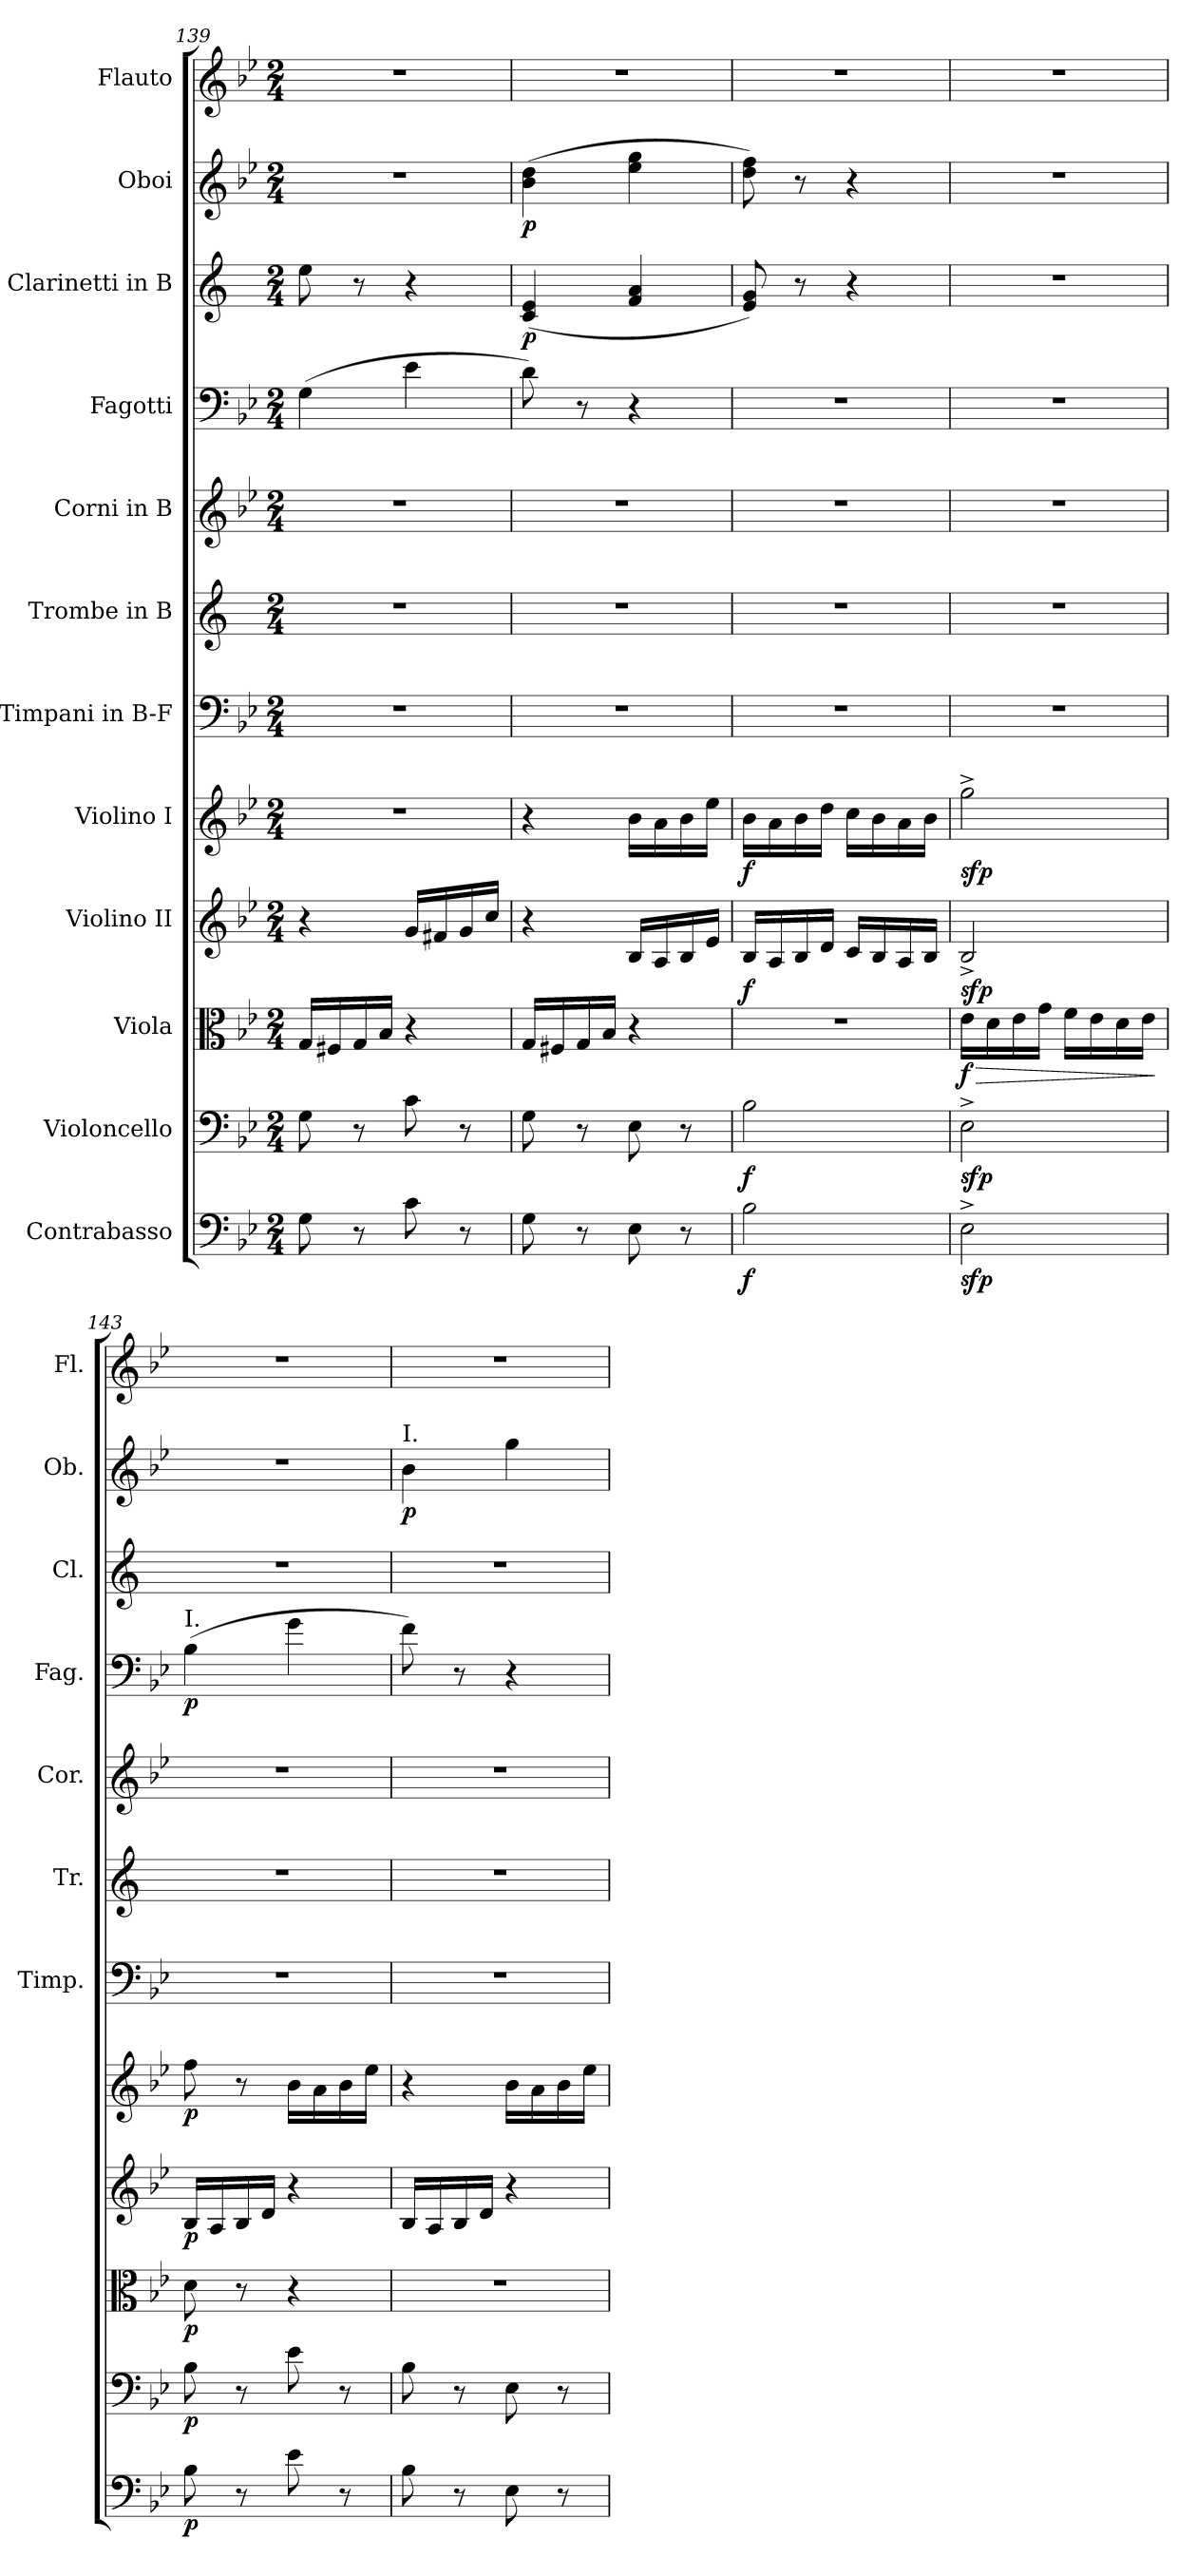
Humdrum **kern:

**kern	**dynam	**kern	**dynam	**kern	**dynam	**kern	**dynam	**kern	**dynam	**kern	**kern	**kern	**kern	**dynam	**kern	**dynam	**kern	**dynam	**kern
*part12	*part12	*part11	*part11	*part10	*part10	*part9	*part9	*part8	*part8	*part7	*part6	*part5	*part4	*part4	*part3	*part3	*part2	*part2	*part1
*staff12	*staff12	*staff11	*staff11	*staff10	*staff10	*staff9	*staff9	*staff8	*staff8	*staff7	*staff6	*staff5	*staff4	*staff4	*staff3	*staff3	*staff2	*staff2	*staff1
*I"Contrabasso	*	*I"Violoncello	*	*I"Viola	*	*I"Violino II	*	*I"Violino I	*	*I"Timpani in B-F	*I"Trombe in B	*I"Corni in B	*I"Fagotti	*	*I"Clarinetti in B	*	*I"Oboi	*	*I"Flauto
*	*	*	*	*	*	*	*	*	*	*I'Timp.	*I'Tr.	*I'Cor.	*I'Fag.	*	*I'Cl.	*	*I'Ob.	*	*I'Fl.
*clefF4	*	*clefF4	*	*clefC3	*	*clefG2	*	*clefG2	*	*clefF4	*clefG2	*clefG2	*clefF4	*	*clefG2	*	*clefG2	*	*clefG2
*ITrd7c12	*	*	*	*	*	*	*	*	*	*	*ITrd1c2	*ITrd8c14	*	*	*ITrd1c2	*	*	*	*
*k[b-e-]	*	*k[b-e-]	*	*k[b-e-]	*	*k[b-e-]	*	*k[b-e-]	*	*k[b-e-]	*k[b-e-]	*k[b-e-]	*k[b-e-]	*	*k[b-e-]	*	*k[b-e-]	*	*k[b-e-]
*M2/4	*	*M2/4	*	*M2/4	*	*M2/4	*	*M2/4	*	*M2/4	*M2/4	*M2/4	*M2/4	*	*M2/4	*	*M2/4	*	*M2/4
=139	=139	=139	=139	=139	=139	=139	=139	=139	=139	=139	=139	=139	=139	=139	=139	=139	=139	=139	=139
8GG\	.	8G\	.	16G/LL	.	4r	.	2r	.	2r	2r	2r	(4G\	.	8dd\	.	2r	.	2r
.	.	.	.	16F#X/	.	.	.	.	.	.	.	.	.	.	.	.	.	.	.
8r	.	8r	.	16G/	.	.	.	.	.	.	.	.	.	.	8r	.	.	.	.
.	.	.	.	16B-/JJ	.	.	.	.	.	.	.	.	.	.	.	.	.	.	.
8C\	.	8c\	.	4r	.	16g/LL	.	.	.	.	.	.	4e-\	.	4r	.	.	.	.
.	.	.	.	.	.	16f#X/	.	.	.	.	.	.	.	.	.	.	.	.	.
8r	.	8r	.	.	.	16g/	.	.	.	.	.	.	.	.	.	.	.	.	.
.	.	.	.	.	.	16cc/JJ	.	.	.	.	.	.	.	.	.	.	.	.	.
=140	=140	=140	=140	=140	=140	=140	=140	=140	=140	=140	=140	=140	=140	=140	=140	=140	=140	=140	=140
!	!	!	!	!	!	!	!	!	!	!	!	!	!	!	!	!LO:DY:b	!	!LO:DY:b	!
8GG\	.	8G\	.	16G/LL	.	4r	.	4r	.	2r	2r	2r	8d\)	.	(>4B-/ 4d/	p	(>4b-\ 4dd\	p	2r
.	.	.	.	16F#X/	.	.	.	.	.	.	.	.	.	.	.	.	.	.	.
8r	.	8r	.	16G/	.	.	.	.	.	.	.	.	8r	.	.	.	.	.	.
.	.	.	.	16B-/JJ	.	.	.	.	.	.	.	.	.	.	.	.	.	.	.
8EE-\	.	8E-\	.	4r	.	16B-/LL	.	16b-\LL	.	.	.	.	4r	.	4e-/ 4g/	.	4ee-\ 4gg\	.	.
.	.	.	.	.	.	16A/	.	16a\	.	.	.	.	.	.	.	.	.	.	.
8r	.	8r	.	.	.	16B-/	.	16b-\	.	.	.	.	.	.	.	.	.	.	.
.	.	.	.	.	.	16e-/JJ	.	16ee-\JJ	.	.	.	.	.	.	.	.	.	.	.
=141	=141	=141	=141	=141	=141	=141	=141	=141	=141	=141	=141	=141	=141	=141	=141	=141	=141	=141	=141
!	!LO:DY:b	!	!LO:DY:b	!	!	!	!LO:DY:b	!	!LO:DY:b	!	!	!	!	!	!	!	!	!	!
2BB-\	f	2B-\	f	2r	.	16B-/LL	f	16b-\LL	f	2r	2r	2r	2r	.	8d/ 8f/)	.	8dd\ 8ff\)	.	2r
.	.	.	.	.	.	16A/	.	16a\	.	.	.	.	.	.	.	.	.	.	.
.	.	.	.	.	.	16B-/	.	16b-\	.	.	.	.	.	.	8r	.	8r	.	.
.	.	.	.	.	.	16d/JJ	.	16dd\JJ	.	.	.	.	.	.	.	.	.	.	.
.	.	.	.	.	.	16c/LL	.	16cc\LL	.	.	.	.	.	.	4r	.	4r	.	.
.	.	.	.	.	.	16B-/	.	16b-\	.	.	.	.	.	.	.	.	.	.	.
.	.	.	.	.	.	16A/	.	16a\	.	.	.	.	.	.	.	.	.	.	.
.	.	.	.	.	.	16B-/JJ	.	16b-\JJ	.	.	.	.	.	.	.	.	.	.	.
!!LO:LB:g=z
=142	=142	=142	=142	=142	=142	=142	=142	=142	=142	=142	=142	=142	=142	=142	=142	=142	=142	=142	=142
!	!LO:DY:b	!	!LO:DY:b	!	!LO:HP:b	!	!	!	!	!	!	!	!	!	!	!	!	!	!
!	!	!	!	!	!LO:DY:n=1:b	!	!LO:DY:b	!	!LO:DY:b	!	!	!	!	!	!	!	!	!	!
2EE-^\	sfp	2E-^\	sfp	16e-\LL	> f	2B-^/	sfp	2gg^\	sfp	2r	2r	2r	2r	.	2r	.	2r	.	2r
.	.	.	.	16d\	.	.	.	.	.	.	.	.	.	.	.	.	.	.	.
.	.	.	.	16e-\	.	.	.	.	.	.	.	.	.	.	.	.	.	.	.
.	.	.	.	16g\JJ	.	.	.	.	.	.	.	.	.	.	.	.	.	.	.
.	.	.	.	16f\LL	.	.	.	.	.	.	.	.	.	.	.	.	.	.	.
.	.	.	.	16e-\	.	.	.	.	.	.	.	.	.	.	.	.	.	.	.
.	.	.	.	16d\	.	.	.	.	.	.	.	.	.	.	.	.	.	.	.
.	.	.	.	16e-\JJ	.	.	.	.	.	.	.	.	.	.	.	.	.	.	.
.	.	.	.	.	]	.	.	.	.	.	.	.	.	.	.	.	.	.	.
=143	=143	=143	=143	=143	=143	=143	=143	=143	=143	=143	=143	=143	=143	=143	=143	=143	=143	=143	=143
!	!	!	!	!	!	!	!	!	!	!	!	!	!LO:TX:a:t=I.	!	!	!	!	!	!
!	!LO:DY:b	!	!LO:DY:b	!	!LO:DY:b	!	!LO:DY:b	!	!LO:DY:b	!	!	!	!	!LO:DY:b	!	!	!	!	!
8BB-\	p	8B-\	p	8d\	p	16B-/LL	p	8ff\	p	2r	2r	2r	(4B-\	p	2r	.	2r	.	2r
.	.	.	.	.	.	16A/	.	.	.	.	.	.	.	.	.	.	.	.	.
8r	.	8r	.	8r	.	16B-/	.	8r	.	.	.	.	.	.	.	.	.	.	.
.	.	.	.	.	.	16d/JJ	.	.	.	.	.	.	.	.	.	.	.	.	.
8E-\	.	8e-\	.	4r	.	4r	.	16b-\LL	.	.	.	.	4g\	.	.	.	.	.	.
.	.	.	.	.	.	.	.	16a\	.	.	.	.	.	.	.	.	.	.	.
8r	.	8r	.	.	.	.	.	16b-\	.	.	.	.	.	.	.	.	.	.	.
.	.	.	.	.	.	.	.	16ee-\JJ	.	.	.	.	.	.	.	.	.	.	.
=144	=144	=144	=144	=144	=144	=144	=144	=144	=144	=144	=144	=144	=144	=144	=144	=144	=144	=144	=144
!	!	!	!	!	!	!	!	!	!	!	!	!	!	!	!	!	!LO:TX:a:t=I.	!	!
!	!	!	!	!	!	!	!	!	!	!	!	!	!	!	!	!	!	!LO:DY:b	!
8BB-\	.	8B-\	.	2r	.	16B-/LL	.	4r	.	2r	2r	2r	8f\)	.	2r	.	4b-\	p	2r
.	.	.	.	.	.	16A/	.	.	.	.	.	.	.	.	.	.	.	.	.
8r	.	8r	.	.	.	16B-/	.	.	.	.	.	.	8r	.	.	.	.	.	.
.	.	.	.	.	.	16d/JJ	.	.	.	.	.	.	.	.	.	.	.	.	.
8EE-\	.	8E-\	.	.	.	4r	.	16b-\LL	.	.	.	.	4r	.	.	.	4gg\	.	.
.	.	.	.	.	.	.	.	16a\	.	.	.	.	.	.	.	.	.	.	.
8r	.	8r	.	.	.	.	.	16b-\	.	.	.	.	.	.	.	.	.	.	.
.	.	.	.	.	.	.	.	16ee-\JJ	.	.	.	.	.	.	.	.	.	.	.
=	=	=	=	=	=	=	=	=	=	=	=	=	=	=	=	=	=	=	=
*-	*-	*-	*-	*-	*-	*-	*-	*-	*-	*-	*-	*-	*-	*-	*-	*-	*-	*-	*-
